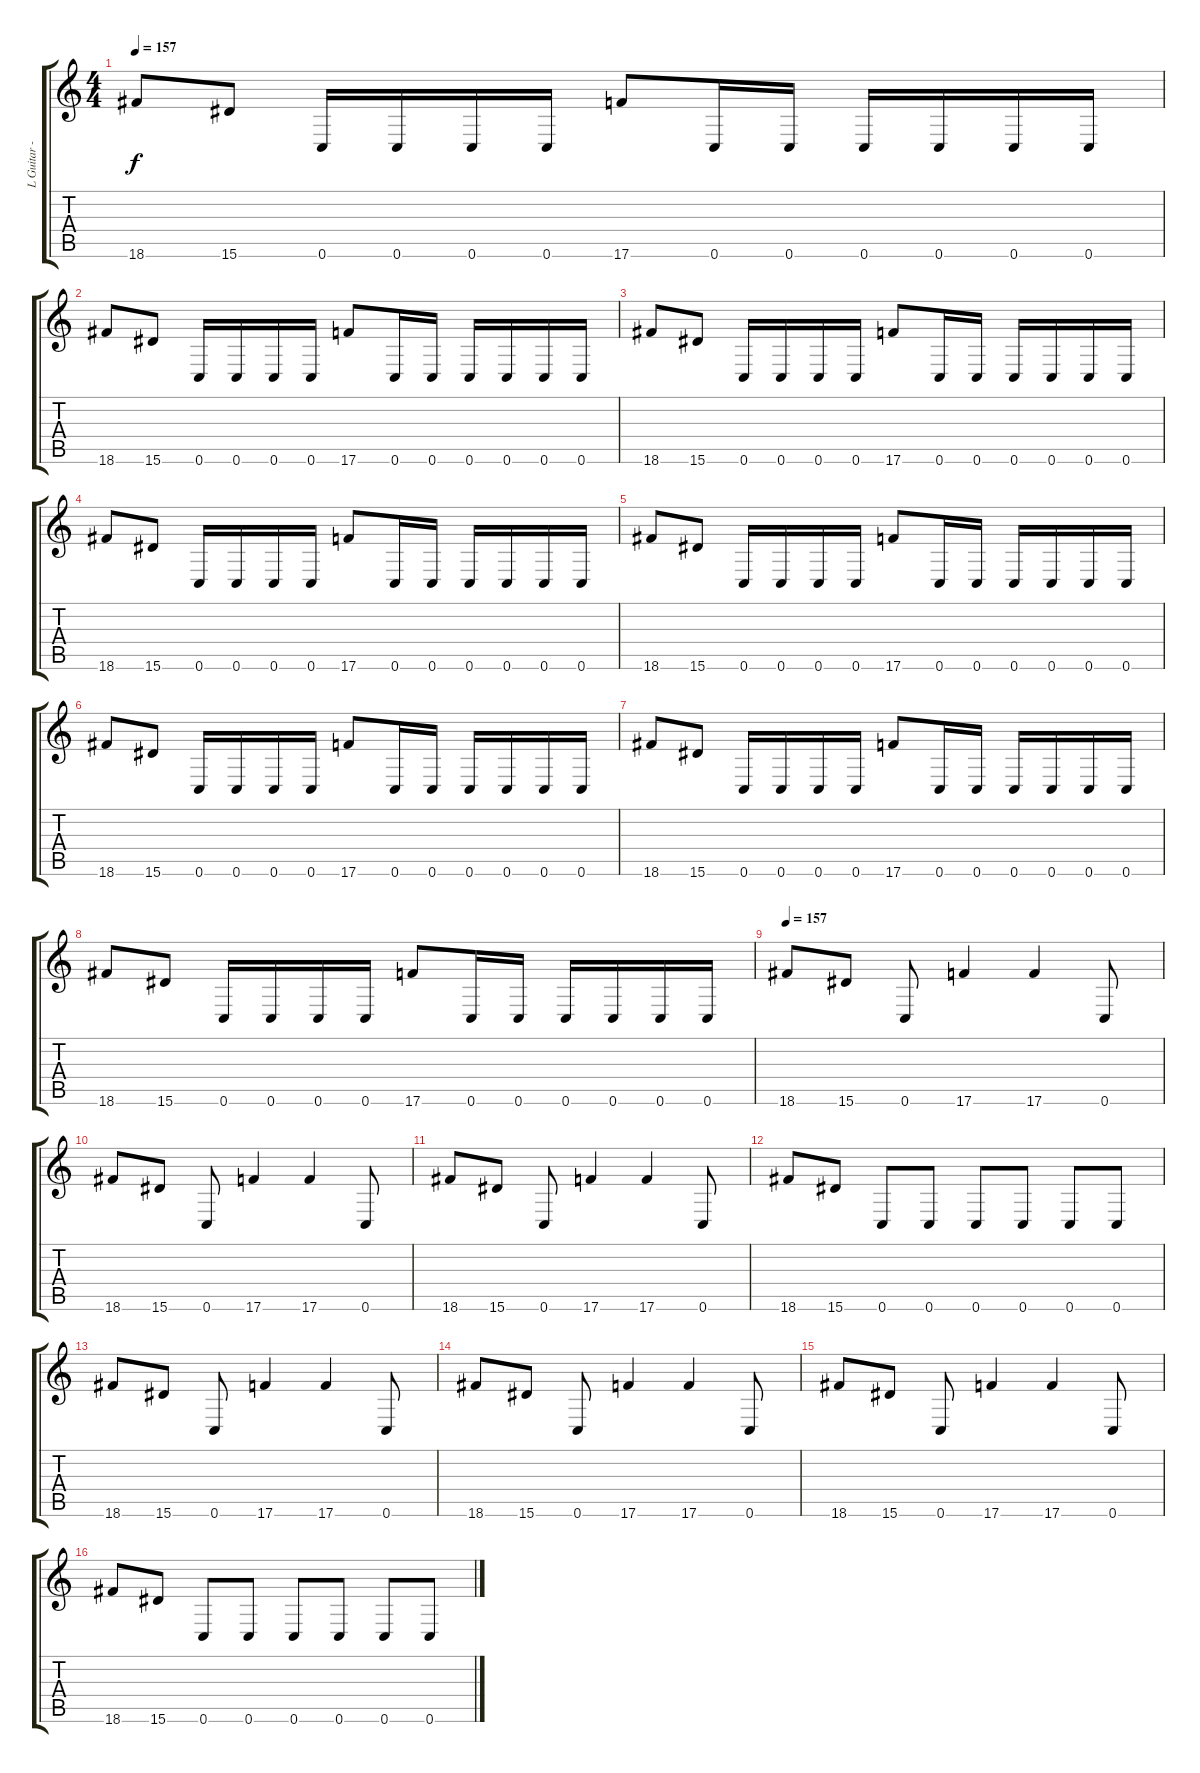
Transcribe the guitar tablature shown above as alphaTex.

\track ("L Guitar - Hetfield" "L Guitar -") {instrument overdrivenguitar}
\staff {score tabs}
\tuning (D4 A3 F3 C3 G2 C2) {hide}
\ts (4 4)
\tempo 157
\clef g2
\ks c
18.6.8{dy f} 15.6.8 0.6.16 0.6.16 0.6.16 0.6.16 17.6.8 0.6.16 0.6.16 0.6.16 0.6.16 0.6.16 0.6.16 |
18.6.8 15.6.8 0.6.16 0.6.16 0.6.16 0.6.16 17.6.8 0.6.16 0.6.16 0.6.16 0.6.16 0.6.16 0.6.16 |
18.6.8 15.6.8 0.6.16 0.6.16 0.6.16 0.6.16 17.6.8 0.6.16 0.6.16 0.6.16 0.6.16 0.6.16 0.6.16 |
18.6.8 15.6.8 0.6.16 0.6.16 0.6.16 0.6.16 17.6.8 0.6.16 0.6.16 0.6.16 0.6.16 0.6.16 0.6.16 |
18.6.8 15.6.8 0.6.16 0.6.16 0.6.16 0.6.16 17.6.8 0.6.16 0.6.16 0.6.16 0.6.16 0.6.16 0.6.16 |
18.6.8 15.6.8 0.6.16 0.6.16 0.6.16 0.6.16 17.6.8 0.6.16 0.6.16 0.6.16 0.6.16 0.6.16 0.6.16 |
18.6.8 15.6.8 0.6.16 0.6.16 0.6.16 0.6.16 17.6.8 0.6.16 0.6.16 0.6.16 0.6.16 0.6.16 0.6.16 |
18.6.8 15.6.8 0.6.16 0.6.16 0.6.16 0.6.16 17.6.8 0.6.16 0.6.16 0.6.16 0.6.16 0.6.16 0.6.16 |
\tempo 157
18.6.8 15.6.8 0.6.8 17.6.4 17.6.4 0.6.8 |
18.6.8 15.6.8 0.6.8 17.6.4 17.6.4 0.6.8 |
18.6.8 15.6.8 0.6.8 17.6.4 17.6.4 0.6.8 |
18.6.8 15.6.8 0.6.8 0.6.8 0.6.8 0.6.8 0.6.8 0.6.8 |
18.6.8 15.6.8 0.6.8 17.6.4 17.6.4 0.6.8 |
18.6.8 15.6.8 0.6.8 17.6.4 17.6.4 0.6.8 |
18.6.8 15.6.8 0.6.8 17.6.4 17.6.4 0.6.8 |
18.6.8 15.6.8 0.6.8 0.6.8 0.6.8 0.6.8 0.6.8 0.6.8
